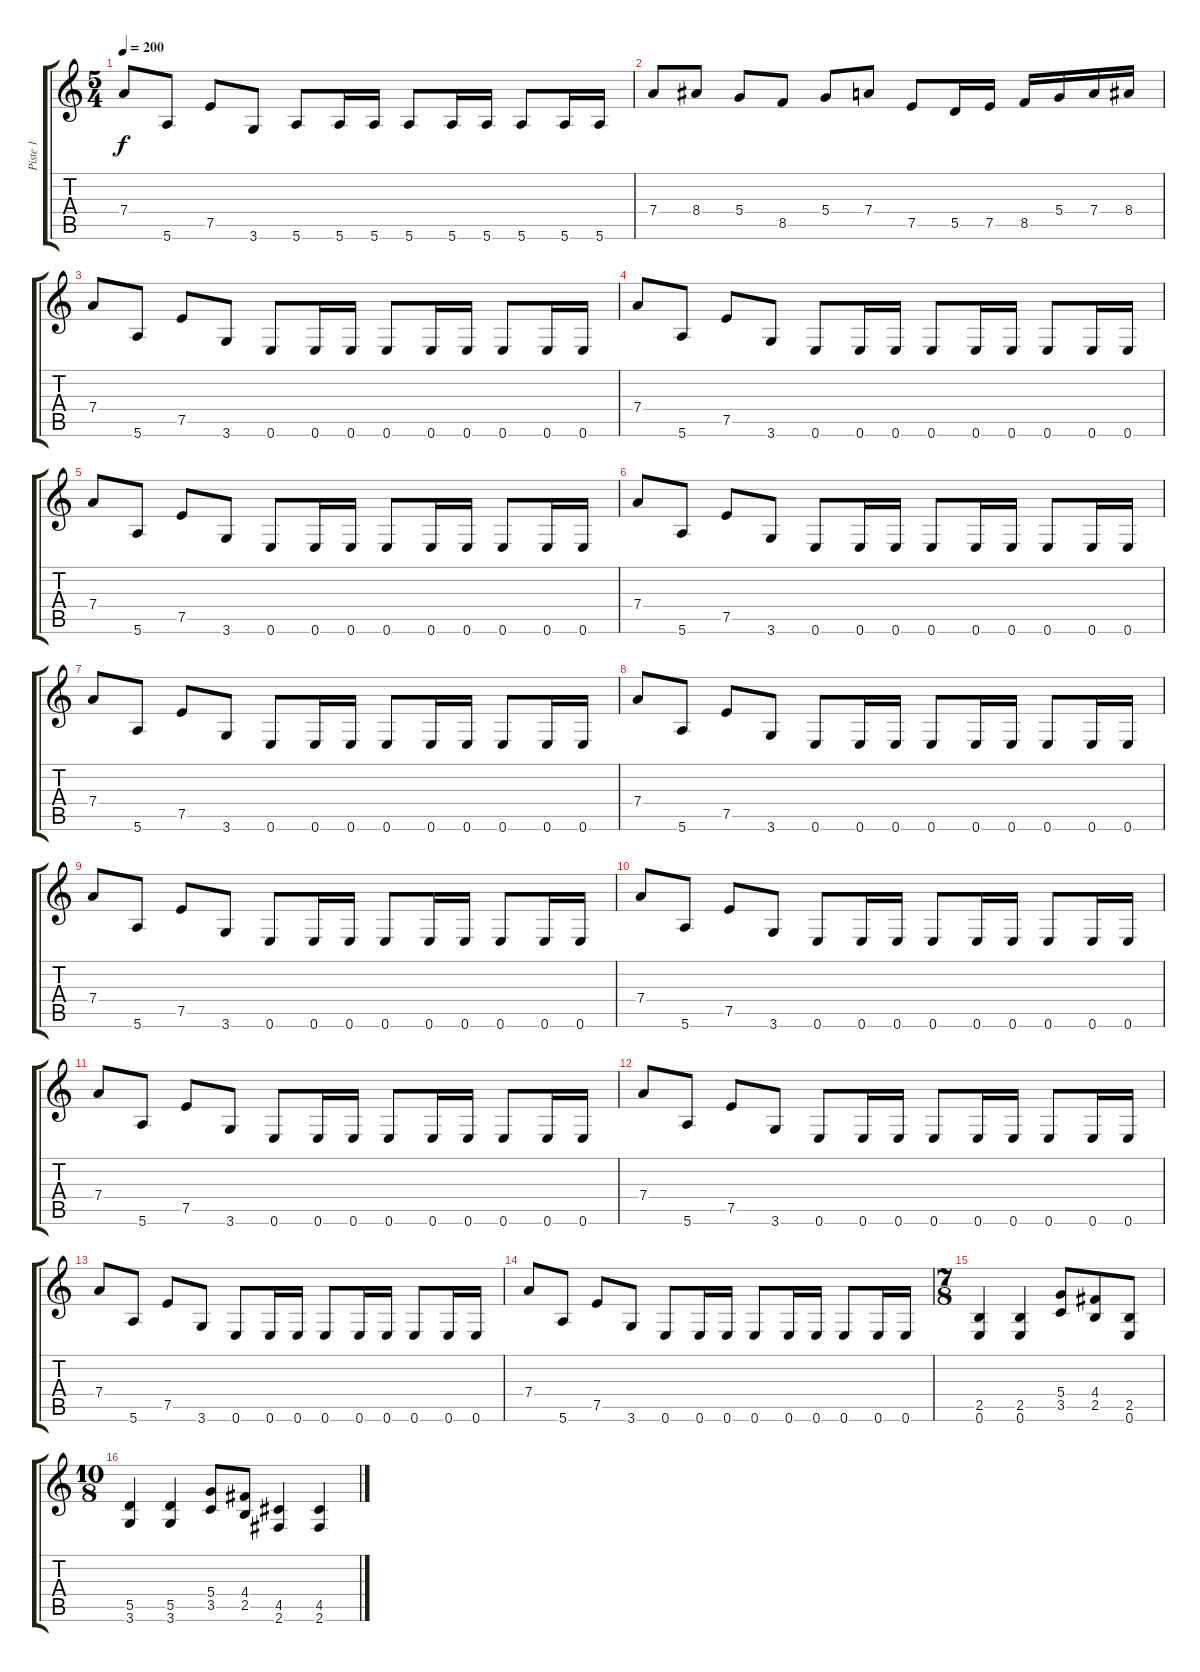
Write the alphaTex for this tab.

\track ("Piste 1" "Piste 1") {instrument distortionguitar}
\staff {score tabs}
\tuning (E4 B3 G3 D3 A2 E2) {hide}
\ts (5 4)
\tempo 200
\clef g2
\ks c
7.4.8{dy f} 5.6.8 7.5.8 3.6.8 5.6.8 5.6.16 5.6.16 5.6.8 5.6.16 5.6.16 5.6.8 5.6.16 5.6.16 |
7.4.8 8.4.8 5.4.8 8.5.8 5.4.8 7.4.8 7.5.8 5.5.16 7.5.16 8.5.16 5.4.16 7.4.16 8.4.16 |
7.4.8 5.6.8 7.5.8 3.6.8 0.6.8 0.6.16 0.6.16 0.6.8 0.6.16 0.6.16 0.6.8 0.6.16 0.6.16 |
7.4.8 5.6.8 7.5.8 3.6.8 0.6.8 0.6.16 0.6.16 0.6.8 0.6.16 0.6.16 0.6.8 0.6.16 0.6.16 |
7.4.8 5.6.8 7.5.8 3.6.8 0.6.8 0.6.16 0.6.16 0.6.8 0.6.16 0.6.16 0.6.8 0.6.16 0.6.16 |
7.4.8 5.6.8 7.5.8 3.6.8 0.6.8 0.6.16 0.6.16 0.6.8 0.6.16 0.6.16 0.6.8 0.6.16 0.6.16 |
7.4.8 5.6.8 7.5.8 3.6.8 0.6.8 0.6.16 0.6.16 0.6.8 0.6.16 0.6.16 0.6.8 0.6.16 0.6.16 |
7.4.8 5.6.8 7.5.8 3.6.8 0.6.8 0.6.16 0.6.16 0.6.8 0.6.16 0.6.16 0.6.8 0.6.16 0.6.16 |
7.4.8 5.6.8 7.5.8 3.6.8 0.6.8 0.6.16 0.6.16 0.6.8 0.6.16 0.6.16 0.6.8 0.6.16 0.6.16 |
7.4.8 5.6.8 7.5.8 3.6.8 0.6.8 0.6.16 0.6.16 0.6.8 0.6.16 0.6.16 0.6.8 0.6.16 0.6.16 |
7.4.8 5.6.8 7.5.8 3.6.8 0.6.8 0.6.16 0.6.16 0.6.8 0.6.16 0.6.16 0.6.8 0.6.16 0.6.16 |
7.4.8 5.6.8 7.5.8 3.6.8 0.6.8 0.6.16 0.6.16 0.6.8 0.6.16 0.6.16 0.6.8 0.6.16 0.6.16 |
7.4.8 5.6.8 7.5.8 3.6.8 0.6.8 0.6.16 0.6.16 0.6.8 0.6.16 0.6.16 0.6.8 0.6.16 0.6.16 |
7.4.8 5.6.8 7.5.8 3.6.8 0.6.8 0.6.16 0.6.16 0.6.8 0.6.16 0.6.16 0.6.8 0.6.16 0.6.16 |
\ts (7 8)
(2.5 0.6).4 (2.5 0.6).4 (5.4 3.5).8 (4.4 2.5).8 (2.5 0.6).8 |
\ts (10 8)
(5.5 3.6).4 (5.5 3.6).4 (5.4 3.5).8 (4.4 2.5).8 (4.5 2.6).4 (4.5 2.6).4
